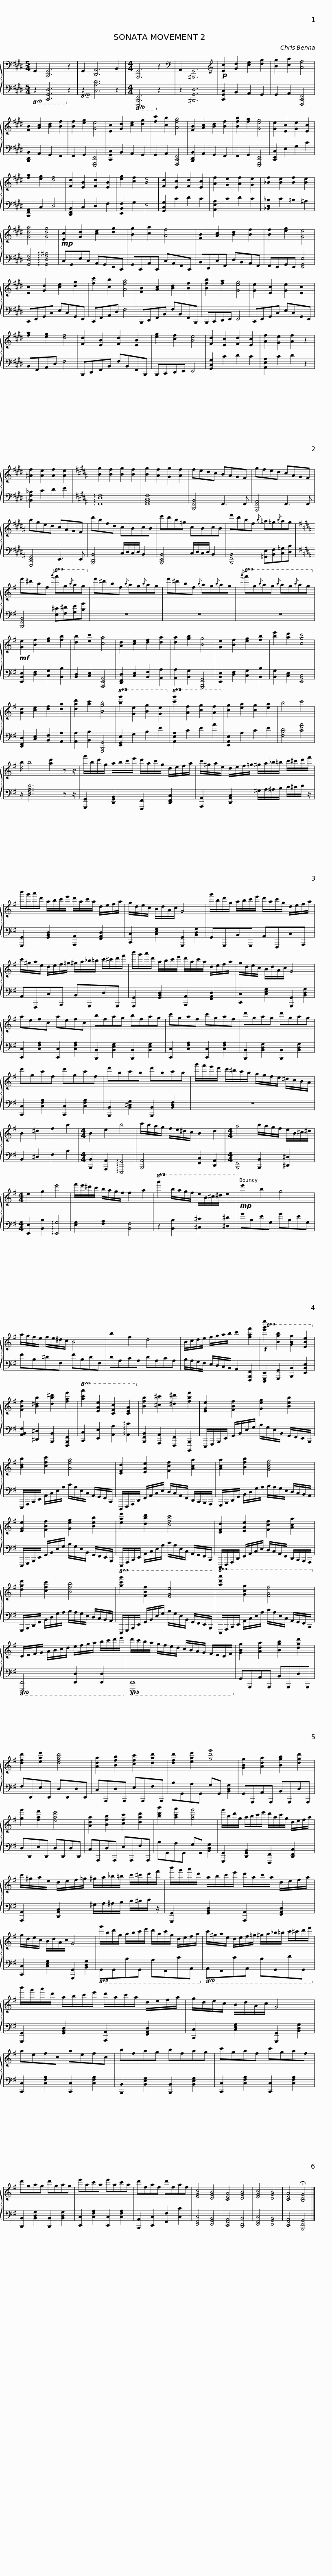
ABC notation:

X:1
%%score { 1 | 2 }
L:1/8
M:5/4
I:linebreak $
K:E
V:1 bass
V:2 bass
V:1
 G,,2 [C,,G,,]6 z2 | G,,2 [D,,A,,]6 B,,2 |[M:4/4] [B,,,G,,]6 z2 |[K:bass] A,,2 [^B,,,G,,]6 |[K:treble]!p! [Ec]2 [Gd]2 [ce]2 [dg]2 | %5
 [Bg]2 [ca]2 [Af]4 | [FB]2 [Ac]2 [Bd]2 [Bf]2 | [Bf]2 [eg]2 [Ge]4 | [Ec]2 [Gd]2 [ce]2 [dg]2 |$ [fc']2 [cb]2 [Afa]4 | %10
 [FB]2 [Ac]2 [Bd]2 [Bf]2 | [Bfb]2 [fa]2 [Geg]4 | [Ge]2 [Ec]2 [Ge]2 [Ec]2 | [fa]2 [eg]2 [df]4 | [Fd]2 [EB]2 [Fd]2 [EB]2 | %15
 [eg]2 [cf]2 [Be]4 | [Fd]2 [Ec]2 [Fd]2 [Ec]2 | [Af]2 [Ge]2 [Af]2 [Ge]2 |$ [_Bf]2 [Be]2 [Bf]2 [Be]2 | [Gda]4 [Gdg]4 | %20
!mp! [Ec]2 [Gd]2 [ce]2 [dg]2 | [Bg]2 [ca]2 [Af]4 | [FB]2 [Ac]2 [Bd]2 [Bf]2 | [Bf]2 [eg]2 [Ge]4 |$ [Ec]2 [Gd]2 [ce]2 [dg]2 | %25
 [fc']2 [cb]2 [Afa]4 | [FB]2 [Ac]2 [Bd]2 [Bf]2 | [Bfb]2 [fa]2 [Geg]4 | [Ge]2 [Ec]2 [Ge]2 [Ec]2 | [fa]2 [eg]2 [df]4 |$ %30
 [Fd]2 [EB]2 [Fd]2 [EB]2 | [eg]2 [cf]2 [Be]4 | [Fd]2 [Ec]2 [Fd]2 [Ec]2 | [Af]2 [Ge]2 [Af]2 z2 | [^Af]2 [Ae]2 [Af]2 [Ae]2 | %35
[K:B] [Bg]2 [Bf]2 [Bg]2 [Bf]2 | [Bg]2 [Af]2 [Gg]2 [Af]2 |$ fedc BAGF | gfed cAGF | bged cAGF | %40
 d'bfd cBcB |$ e'd'b=g cBcB | f'd'bf{/b} =a=g{/b}ag |[K:G] f'^d'bf!8va(!{/b'} a'g'{/b'}a'g'!8va)! |$ f'^d'bf{/b} ag{/b}ag | %45
 f'^d'bf{/b} ag{/b}ag |!8va(!{/b'} a'g'{/b'}a'g'{/b'} a'g'{/b'}a'g'!8va)! |!mf! [Ge]2 [Bf]2 [eg]2 [fb]2 |$ [db]2 [ec']2 [ca]4 | [Ad]2 [ce]2 [df]2 [da]2 | %50
 [da]2 [gb]2 [Bg]4 | [Ge]2 [Bf]2 [eg]2 [fb]2 | [be']2 [ad']2 [cgc']4 | [Ad]2 [ce]2 [df]2 [da]2 | [dad']2 [ac']2 [Bgb]4 | %55
!8va(! [bg']2 [ge']2 [bg']2 [ge']2!8va)! |!8va(! [c'g']2 [af']2 [c'g']2 [af']2!8va)! |$ [cg]2 [ea]2 [cg]2 [ea]2 | b4 c'4 | b/ b4 [ad']2 z z/ | %60
 g'/b/d'/g/ a/b/c'/e'/ d'/a/c'/g/ d/e/f/a/ |$ c'/^g/a/e/ d/e/f/=g/ ^g/a/_b/=b/ c'/^c'/d'/f'/ | b'/g'/a'/d'/ a/b/c'/e'/ d'/a/c'/a/ d/e/f/a/ |$ g/d/e/c/ B/d/A/c/ G4 | g'/b/d'/g/ a/b/c'/e'/ d'/a/c'/g/ d/e/f/a/ |$ %65
 c'/^g/a/e/ d/e/f/=g/ ^g/a/_b/=b/ c'/^c'/d'/f'/ | b'/g'/a'/d'/ a/b/c'/e'/ d'/a/c'/a/ d/e/f/a/ |$ g/d/e/c/ B/d/A/c/ G4 | aefc aefc | bfag bfag | %70
 c'gaf c'gaf | d'gag d'gag |$ e'gc'f e'gc'f | f'bc'b f'bc'b | b'/a'/g'/f'/ e'/^d'/c'/b/ a/g/f/e/ ^d/c/B/A/ | %75
 B2 ^d2 f2 b2 |$[M:4/4] B2 e2 b4 | c'/b/a/g/ f/e/^d/c/ B2 d2 |[M:4/4] a4 b/a/g/f/ e/B/^c/^d/ |[M:4/4] e2 g2 e'4 |$ %80
 f'/e'/^d'/c'/ b/a/g/f/ f2 a2 |!8va(! a'2 b'/a'/g'/f'/ e'/b/^c'/^d'/ e'2!8va)! |!mp! e'2 b2 g4 |$ a/g/f/e/ f/e/^d/c/ B4 | b2 f2 d4 | %85
 B/c/d/e/ f/g/a/b/ c'2 [faf']2 |!f!!8va(! [e'g'e'']2 [bg'b']2 [gbg']2 [ebe']2!8va)! | [FBf]2 [B^db]2 [db^d']2 [faf']2 |$!8va(! [ac'a']2 [eae']2 [cfc']2 [cea]2!8va)! | [Bfb]2 [^c^c']2 [^d^d']2 [fbf']2 | %90
 [EGe]2 [FBf]2 [Geg]2 [Beb]2 | [Bdb]2 [cfc']2 [Afa]4 |$ [DFd]2 [EAe]2 [Fcf]2 [Aca]2 | [Aca]2 [Bfb]2 [GBdg]4 |$ [EGe]2 [FBf]2 [Geg]2 [Beb]2 | %95
 [eae']2 [dbd']2 [cfc']4 |$ [DFd]2 [EAe]2 [Fcf]2 [Aca]2 | [dgd']2 [cfc']2 [Bfb]4 |$!8va(! [gc'g']2 [fbf']2 [ege']4!8va)! |!8va(! [ad'a']2 [gc'g']2 [faf']4!8va)! |$ %100
 D/E/F/G/ A/B/c/d/ e/f/g/a/ b/c'/d'/e'/ | d'/c'/b/a/ g/f/e/d/ c/B/A/G/ F/E/D/F/ | [GBg]2 [Ada]2 [Bgb]2 [dgd']2 |$ [dfd']2 [eae']2 [dfad']4 | [Ada]2 [Bfb]2 [cfc']2 [dad']2 | %105
 [dfd']2 [eae']2 [gd'g']4 | [GBg]2 [Ada]2 [Bgb]2 [dgd']2 | [gg']2 [faf']2 [eae']4 |$ [Ada]2 [Bfb]2 [cfc']2 [dad']2 | [bd'b']2 [ac'a']2 [gbg']4 | %110
 g'/b/d'/g/ a/b/c'/e'/ d'/a/c'/g/ d/e/f/a/ |$ c'/^g/a/e/ d/e/f/=g/ ^g/a/_b/=b/ c'/^c'/d'/f'/ | b'/g'/a'/d'/ a/b/c'/e'/ d'/a/c'/a/ d/e/f/a/ |$ g/d/e/c/ B/d/A/c/ G4 | g'/b/d'/g/ a/b/c'/e'/ d'/a/c'/g/ d/e/f/a/ |$ %115
 c'/^g/a/e/ d/e/f/=g/ ^g/a/_b/=b/ c'/^c'/d'/f'/ | b'/g'/a'/d'/ a/b/c'/e'/ d'/a/c'/a/ d/e/f/a/ |$ g/d/e/c/ B/d/A/c/ G4 | aefc aefc | bfag bfag | %120
 c'gaf c'gaf | d'gag d'gag |$ e'ac'a e'ac'a | d'faf d'faf | [EGc]4 [DGB]4 | %125
 [CEA]4 [DGB]4 | [EGc]4 [DGB]4 | [CEA]4 !fermata![B,DG]4 |] %128
V:2
!8vb(! z2 [C,,,G,,,D,,]6!8vb)! z2 |!8vb(! z2!8vb)! [C,,A,,D,]6 z2 |[M:4/4]!8vb(! [E,,,B,,,E,,]6!8vb)! z2 | z2 [^B,,,G,,D,]6 | [C,,G,,C,]2 B,,2 A,,2 G,,2 | %5
 G,,2 A,,2 [F,,,C,,F,,]4 | [B,,,D,,B,,]2 A,,2 G,,2 F,,2 | F,,2 G,,2 [E,,,G,,,E,,]4 | [C,,G,,C,]2 B,,2 A,,2 G,,2 |$ G,,2 A,,2 [F,,,C,,F,,]4 | %10
 [B,,,D,,B,,]2 A,,2 G,,2 F,,2 | F,,2 G,,2 [E,,,G,,,E,,]4 | [C,,E,,C,]2 E,2 G,2 C2 | [C,,F,,A,,]2 C,2 D,4 | [D,,F,,B,,]2 C,2 D,2 F,2 | %15
 [E,,B,,F,]2 G,2 E,4 | [G,,C,G,]2 C2 D2 C2 | [A,,E,A,]2 C2 D2 C2 |$ [_B,,D,_B,]2 C2 =B,2 ^A,2 | [G,,D,G,]4 !arpeggio![G,,D,G,^B,]4 | %20
 C,G,,E,C, A,,G,,E,,C,, | G,,C,,A,,C,, C,A,,F,,C,, | B,,D,,C,F,, D,B,,A,,F,, | F,,E,,G,,E,, [E,,G,,E,]4 |$ C,,E,,G,,C, E,C,G,,E,, | %25
 C,,F,,A,,D, F,4 | B,,,D,,F,,B,, F,B,,F,,B,,, | B,,,C,,D,,E,, E,,4 | C,,E,,G,,C, E,C,G,,E,, | B,,F,,A,,D, F,4 |$ %30
 B,,,D,,F,,B,, F,B,,F,,B,,, | B,,,C,,D,,E,, E,,4 | [G,,C,G,]2 C2 D2 C2 | [A,,E,A,]2 C2 D2 z2 | [_B,,F,_B,]2 C2 D2 E2 | %35
[K:B] !arpeggio![F,,D,F,]8 | [F,,A,,C,F,]8 |$ [B,,,F,,B,,]4 F,,3 F,, | [A,,,F,,A,,]4 F,,3 F,, | [G,,,E,,G,,]4 E,,3 E,, | %40
 [B,,,D,,B,,]4 C,/D,/C,/D,/ B,,2 |$ [B,,,E,,B,,]4 C,/D,/C,/D,/ B,,2 | [B,,,F,,B,,]4 [=G,,E,][B,,F,][C,=G,][D,B,] |[K:G] [B,,,F,,B,,]4 [E,^C][F,^D][G,E][B,G] |$ z8 | %45
 z8 | z8 | [E,,B,,E,]2 [D,F,]2 [C,G,]2 [B,,B,]2 |$ [B,,D,]2 [C,E,]2 [A,,,E,,A,,]4 | [D,,F,,D,]2 [C,E,]2 [B,,F,]2 [A,,A,]2 | %50
 [A,,A,]2 [B,,G,]2 [G,,,B,,,G,,]4 | [E,,B,,E,]2 [D,F,]2 [C,G,]2 [B,,B,]2 | [B,,G,]2 [C,E,]2 [E,,A,,C,]4 | [D,,F,,D,]2 [C,E,]2 [B,,F,]2 [A,,A,]2 | [A,,A,]2 [B,,B,]2 [G,,,B,,,G,,]4 | %55
 [E,,G,,E,]2 G,2 B,2 E2 | [A,,E,A,]2 C2 E2 A2 |$ [E,,A,,E,]2 A,2 C2 E2 | [F,B,D]4 [CFA]4 | z/ [D,F,A,D]6 z z/ | %60
 [G,,,G,,]2 [D,,G,,B,,]2 [F,,,F,,]2 [D,,F,,C,]2 |$ [A,,,A,,]2 [D,,A,,C,]2 ^G,/A,/^A,/B,/ C/^C/D/ z/ | [G,,,G,,]2 [G,,B,,D,]2 [A,,,A,,]2 [F,,A,,D,]2 |$ [C,,C,]2 [C,E,G,]2 [G,,,G,,]2 [B,,D,G,]2 | G,,G,,,B,,G,,, A,,F,,,C,A,,, |$ %65
 A,,F,,,C,A,,, B,,G,,,D,G,,, | [G,,,G,,]2 [G,,B,,D,]2 [A,,,A,,]2 [F,,A,,D,]2 |$ [C,,C,]2 [C,E,G,]2 [G,,,G,,]2 [B,,D,G,]2 | [C,,C,]2 [C,F,A,]2 [C,,C,]2 [C,F,A,]2 | [B,,,B,,]2 [B,,E,G,]2 [B,,,B,,]2 [B,,E,G,]2 | %70
 [C,,C,]2 [C,F,A,]2 [C,,C,]2 [C,F,A,]2 | [B,,,B,,]2 [B,,D,G,]2 [B,,,B,,]2 [B,,D,G,]2 |$ [C,,C,]2 [C,F,A,]2 [C,,C,]2 [C,F,A,]2 | [B,,,B,,]2 [B,,^D,G,]2 [B,,,B,,]2 [B,,D,F,]2 | z8 | %75
 B,,2 ^D,2 F,2 B,2 |$[M:4/4] [B,,,B,,]2 [A,,,A,,]2 !arpeggio![E,,,G,,]4 | [B,,,A,,]4 [F,,C,]2 [D,,A,,]2 |[M:4/4] [B,,,F,,]4 [B,,,B,,]2 [^D,,^D,]2 |[M:4/4] [E,,E,]2 [B,,B,]2 !arpeggio![E,,G,]4 |$ %80
 [E,G,]2 [F,A,]2 [B,,F,]4 | z2 [B,,B,]2 [^C,^C]2 [^D,^D]2 | GB,EG, GB,EG, |$ FB,^DF, FB,DF, | DA,CA, DA,CA, | %85
 B,/A,/G,/F,/ E,/D,/C,/B,,/ A,,2 [F,,,B,,,F,,]2 | [E,,,G,,,E,,]2 [G,,,G,,]2 [B,,,B,,]2 [E,,B,,E,]2 | [A,,B,,F,]2 [^D,,^D,]2 [B,,,B,,]2 [F,,,B,,,F,,]2 |$ [C,,C,]2 [E,,E,]2 [A,,A,]2 !arpeggio![A,,C]2 | [B,,,F,,B,,]2 [A,,,A,,]2 [F,,,F,,]2 [B,,,,B,,,]2 | %90
 E,,,/G,,,/B,,,/E,,/ G,,/B,,/E,/G,/ B,/G,/E,/B,,/ G,,/F,,/E,,/B,,,/ | E,,,/A,,,/C,,/E,,/ A,,/C,/E,/A,/ C/A,/E,/C,/ A,,/G,,/F,,/C,,/ |$ D,,,/F,,,/A,,,/D,,/ F,,/A,,/C,/E,/ D,/C,/A,,/F,,/ D,,/C,,/B,,,/A,,,/ | G,,,/B,,,/D,,/G,,/ B,,/D,/G,/A,/ B,/A,/G,/E,/ D,/C,/B,,/A,,/ |$ E,,,/G,,,/B,,,/E,,/ G,,/B,,/E,/G,/ B,/G,/E,/B,,/ G,,/F,,/E,,/B,,,/ | %95
 E,,,/A,,,/C,,/E,,/ A,,/C,/E,/A,/ C/A,/E,/C,/ A,,/G,,/F,,/C,,/ |$ D,,,/F,,,/A,,,/D,,/ F,,/A,,/C,/E,/ D,/C,/A,,/F,,/ D,,/C,,/B,,,/A,,,/ | G,,,/B,,,/D,,/G,,/ B,,/D,/G,/A,/ B,/A,/G,/E,/ D,/C,/B,,/A,,/ |$ E,,,/G,,,/B,,,/E,,/ G,,/B,,/E,/G,/ B,/G,/E,/B,,/ G,,/F,,/E,,/B,,,/ | E,,,/A,,,/C,,/E,,/ A,,/C,/E,/A,/ C/A,/E,/C,/ A,,/G,,/F,,/C,,/ |$ %100
!8vb(! [D,,,D,,]4 [D,,,D,,]2 [D,,,D,,]2!8vb)! |!8vb(! [D,,,D,,]8!8vb)! | G,,G,,,A,,G,,, B,,G,,,D,G,,, |$ F,D,,E,D,, D,D,,D,D,, | C,A,,,D,A,,, E,A,,,F,A,,, | %105
 B,G,,A,G,, G,G,, [B,,D,G,]2 | G,,G,,,A,,G,,, B,,G,,,D,G,,, | D,D,,E,D,, D,D,,D,D,, |$ C,A,,,D,A,,, E,A,,,F,A,,, | B,G,,A,G,, G,G,, [B,,D,G,]2 | %110
 [G,,,G,,]2 [D,,G,,B,,]2 [F,,,F,,]2 [D,,F,,C,]2 |$ [A,,,A,,]2 [D,,A,,C,]2 ^G,/A,/^A,/B,/ C/^C/D/ z/ | [G,,,G,,]2 [G,,B,,D,]2 [A,,,A,,]2 [F,,A,,D,]2 |$ [C,,C,]2 [C,E,G,]2 [G,,,G,,]2 [B,,D,G,]2 |!8vb(! G,,G,,,B,,G,,, A,,F,,,C,A,,,!8vb)! |$ %115
!8vb(! A,,F,,,C,A,,, B,,G,,,D,G,,,!8vb)! | [G,,,G,,]2 [G,,B,,D,]2 [A,,,A,,]2 [F,,A,,D,]2 |$ [C,,C,]2 [C,E,G,]2 [G,,,G,,]2 [B,,D,G,]2 | [C,,C,]2 [C,F,A,]2 [C,,C,]2 [C,F,A,]2 | [B,,,B,,]2 [B,,E,G,]2 [B,,,B,,]2 [B,,E,G,]2 | %120
 [C,,C,]2 [C,F,A,]2 [C,,C,]2 [C,F,A,]2 | [B,,,B,,]2 [B,,D,G,]2 [B,,,B,,]2 [B,,D,G,]2 |$ [C,,C,]2 [C,F,A,]2 [C,,C,]2 [C,F,A,]2 | [A,,,A,,]2 [C,,C,]2 [F,,F,]2 [C,C]2 | [D,,F,,C,]4 [D,,G,,B,,]4 | %125
 [C,,F,,A,,]4 [B,,,D,,B,,]4 | [D,,F,,C,]4 [D,,G,,B,,]4 | [C,,F,,A,,]4 [G,,,D,,G,,]4 |] %128
